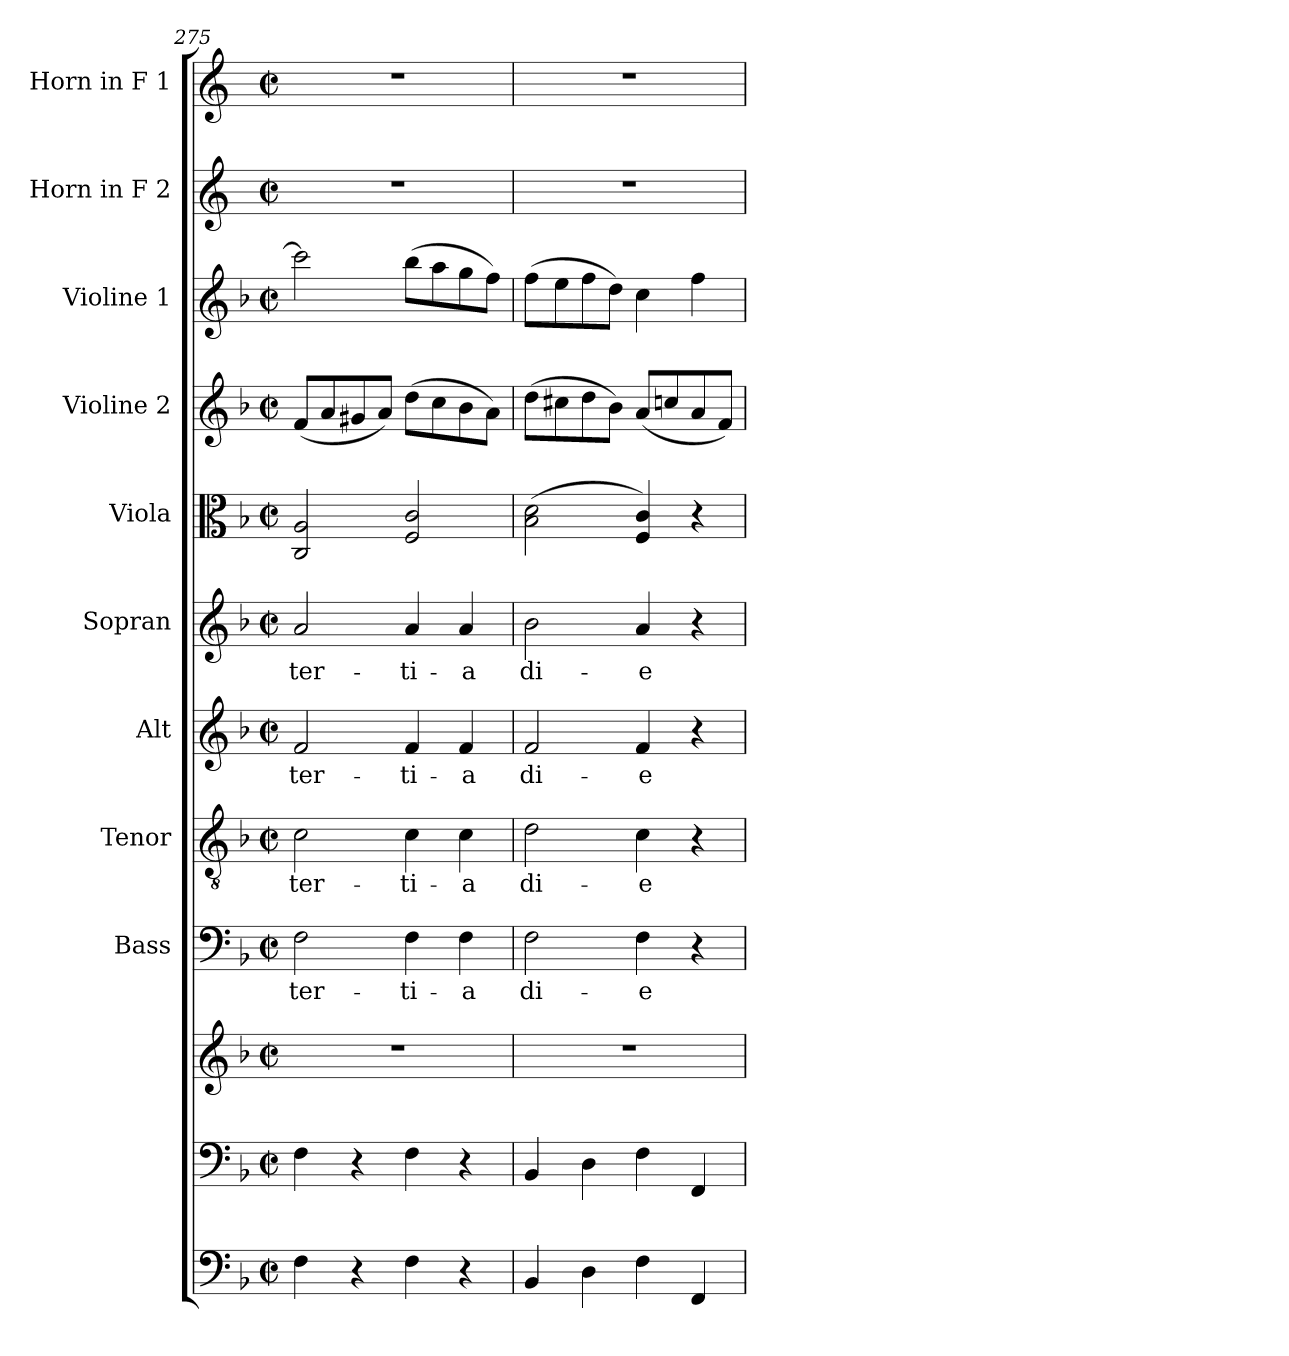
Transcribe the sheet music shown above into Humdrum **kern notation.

**kern	**kern	**kern	**kern	**text	**kern	**text	**kern	**text	**kern	**text	**kern	**kern	**kern	**kern	**kern
*part11	*part10	*part10	*part9	*part9	*part8	*part8	*part7	*part7	*part6	*part6	*part5	*part4	*part3	*part2	*part1
*staff12	*staff11	*staff10	*staff9	*staff9	*staff8	*staff8	*staff7	*staff7	*staff6	*staff6	*staff5	*staff4	*staff3	*staff2	*staff1
*	*	*	*I"Bass	*	*I"Tenor	*	*I"Alt	*	*I"Sopran	*	*I"Viola	*I"Violine 2	*I"Violine 1	*I"Horn in F 2	*I"Horn in F 1
*	*	*	*I'B.	*	*I'T.	*	*I'A.	*	*I'S.	*	*I'Vla.	*I'Vl. 2	*I'Vl. 1	*	*
*clefF4	*clefF4	*clefG2	*clefF4	*	*clefGv2	*	*clefG2	*	*clefG2	*	*clefC3	*clefG2	*clefG2	*clefG2	*clefG2
*ITrd7c12	*	*	*	*	*	*	*	*	*	*	*	*	*	*ITrd4c7	*ITrd4c7
*k[b-]	*k[b-]	*k[b-]	*k[b-]	*	*k[b-]	*	*k[b-]	*	*k[b-]	*	*k[b-]	*k[b-]	*k[b-]	*k[b-]	*k[b-]
*F:	*F:	*F:	*F:	*	*F:	*	*F:	*	*F:	*	*F:	*F:	*F:	*F:	*F:
*M2/2	*M2/2	*M2/2	*M2/2	*	*M2/2	*	*M2/2	*	*M2/2	*	*M2/2	*M2/2	*M2/2	*M2/2	*M2/2
*met(c|)	*met(c|)	*met(c|)	*met(c|)	*	*met(c|)	*	*met(c|)	*	*met(c|)	*	*met(c|)	*met(c|)	*met(c|)	*met(c|)	*met(c|)
=275	=275	=275	=275	=275	=275	=275	=275	=275	=275	=275	=275	=275	=275	=275	=275
!	!	!	!	!LO:LY:b	!	!LO:LY:b	!	!LO:LY:b	!	!LO:LY:b	!	!	!	!	!
4FF\	4F\	1r	2F\	ter-	2c\	ter-	2f/	ter-	2a/	ter-	2C/ 2A/	(<8f/L	2ccc\]	1r	1r
.	.	.	.	.	.	.	.	.	.	.	.	8a/	.	.	.
4r	4r	.	.	.	.	.	.	.	.	.	.	8g#X/	.	.	.
.	.	.	.	.	.	.	.	.	.	.	.	8a/J)	.	.	.
!	!	!	!	!LO:LY:b	!	!LO:LY:b	!	!LO:LY:b	!	!LO:LY:b	!	!	!	!	!
4FF\	4F\	.	4F\	-ti-	4c\	-ti-	4f/	-ti-	4a/	-ti-	2F/ 2c/	(>8dd\L	(>8bb-\L	.	.
.	.	.	.	.	.	.	.	.	.	.	.	8cc\	8aa\	.	.
!	!	!	!	!LO:LY:b	!	!LO:LY:b	!	!LO:LY:b	!	!LO:LY:b	!	!	!	!	!
4r	4r	.	4F\	-a	4c\	-a	4f/	-a	4a/	-a	.	8b-\	8gg\	.	.
.	.	.	.	.	.	.	.	.	.	.	.	8a\J)	8ff\J)	.	.
=276	=276	=276	=276	=276	=276	=276	=276	=276	=276	=276	=276	=276	=276	=276	=276
!	!	!	!	!LO:LY:b	!	!LO:LY:b	!	!LO:LY:b	!	!LO:LY:b	!	!	!	!	!
4BBB-/	4BB-/	1r	2F\	di-	2d\	di-	2f/	di-	2b-\	di-	(>2B-\ 2d\	(>8dd\L	(>8ff\L	1r	1r
.	.	.	.	.	.	.	.	.	.	.	.	8cc#X\	8ee\	.	.
4DD\	4D\	.	.	.	.	.	.	.	.	.	.	8dd\	8ff\	.	.
.	.	.	.	.	.	.	.	.	.	.	.	8b-\J)	8dd\J)	.	.
!	!	!	!	!LO:LY:b	!	!LO:LY:b	!	!LO:LY:b	!	!LO:LY:b	!	!	!	!	!
4FF\	4F\	.	4F\	-e	4c\	-e	4f/	-e	4a/	-e	4F/ 4c/)	(<8a/L	4cc\	.	.
.	.	.	.	.	.	.	.	.	.	.	.	8ccn/	.	.	.
4FFF/	4FF/	.	4r	.	4r	.	4r	.	4r	.	4r	8a/	4ff\	.	.
.	.	.	.	.	.	.	.	.	.	.	.	8f/J)	.	.	.
=	=	=	=	=	=	=	=	=	=	=	=	=	=	=	=
*-	*-	*-	*-	*-	*-	*-	*-	*-	*-	*-	*-	*-	*-	*-	*-
